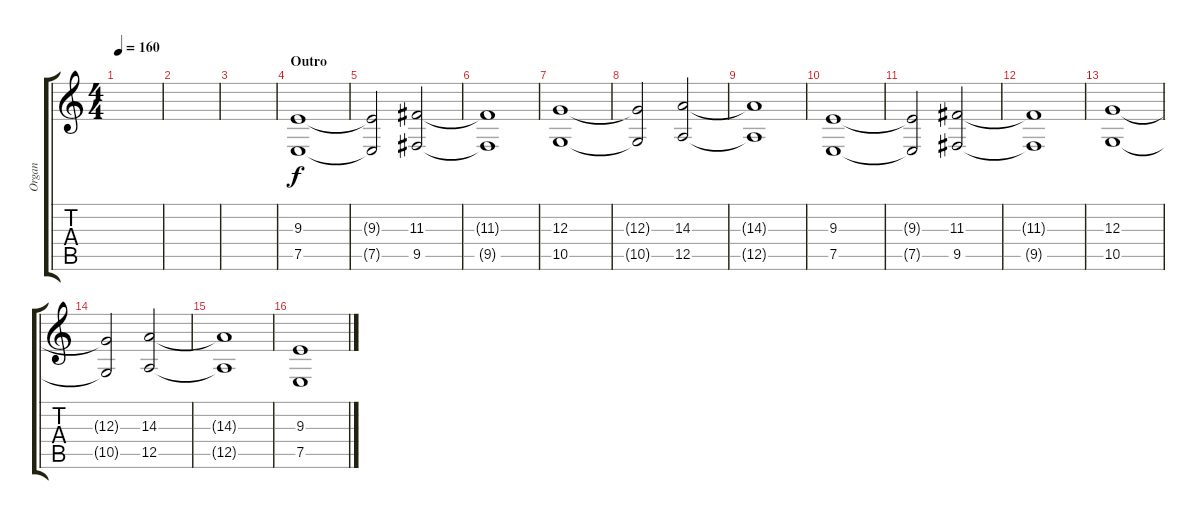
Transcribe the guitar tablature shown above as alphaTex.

\track ("Organ" "Organ") {instrument drawbarorgan}
\staff {score tabs}
\tuning (E4 B3 G3 D3 A2 E2) {hide}
\ts (4 4)
\tempo 160
\clef g2
\ks c
|
|
|
\section ("" "Outro")
(9.3 7.5).1{instrument drawbarorgan} |
(9.3{t} 7.5{t}).2 (11.3 9.5).2 |
(11.3{t} 9.5{t}).1 |
(12.3 10.5).1 |
(12.3{t} 10.5{t}).2 (14.3 12.5).2 |
(14.3{t} 12.5{t}).1 |
(9.3 7.5).1{instrument drawbarorgan} |
(9.3{t} 7.5{t}).2 (11.3 9.5).2 |
(11.3{t} 9.5{t}).1 |
(12.3 10.5).1 |
(12.3{t} 10.5{t}).2 (14.3 12.5).2 |
(14.3{t} 12.5{t}).1 |
(9.3 7.5).1{instrument drawbarorgan}
